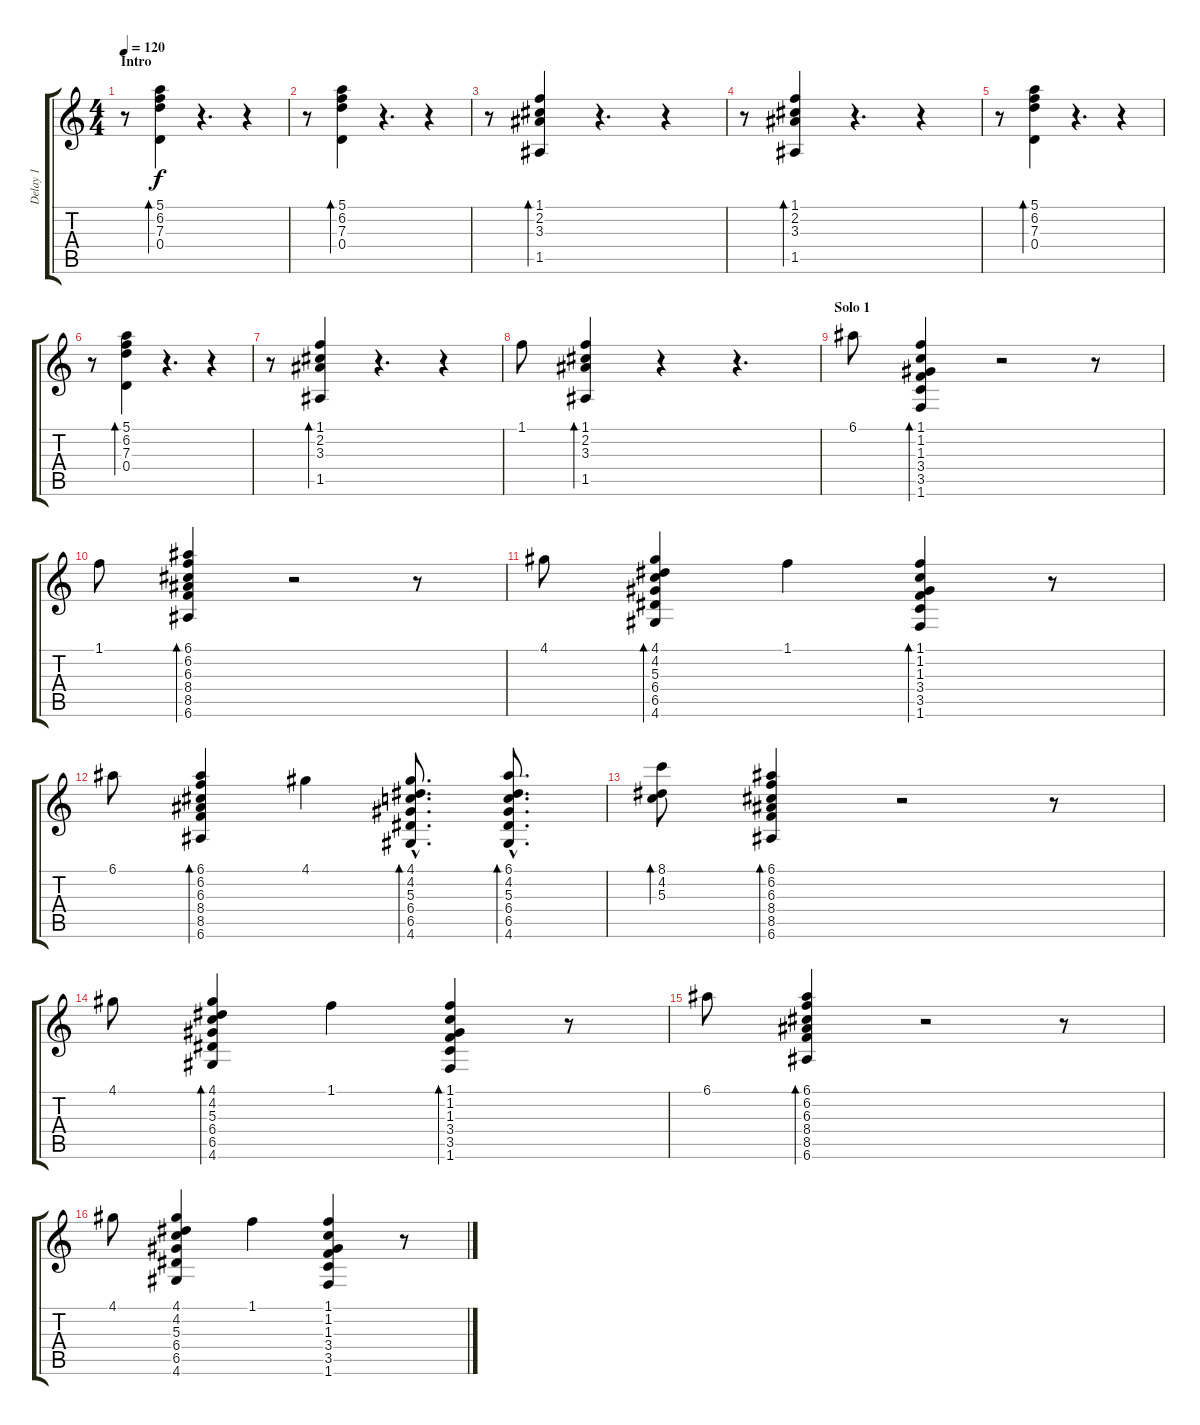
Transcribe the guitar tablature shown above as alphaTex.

\track ("Delay 1" "Delay 1") {instrument acousticguitarsteel}
\staff {score tabs}
\tuning (E4 B3 G3 D3 A2 E2) {hide}
\ts (4 4)
\section ("" "Intro")
\tempo 120
\clef g2
\ks c
r.8{dy f} (5.1 6.2 7.3 0.4).4{bd 120} r.4{d} r.4 |
r.8 (5.1 6.2 7.3 0.4).4{bd 120} r.4{d} r.4 |
r.8 (1.1 2.2 3.3 1.5).4{bd 120} r.4{d} r.4 |
r.8 (1.1 2.2 3.3 1.5).4{bd 120} r.4{d} r.4 |
r.8 (5.1 6.2 7.3 0.4).4{bd 120} r.4{d} r.4 |
r.8 (5.1 6.2 7.3 0.4).4{bd 120} r.4{d} r.4 |
r.8 (1.1 2.2 3.3 1.5).4{bd 120} r.4{d} r.4 |
1.1.8 (1.1 2.2 3.3 1.5).4{bd 120} r.4 r.4{d} |
\section ("" "Solo 1")
6.1.8 (1.1 1.2 1.3 3.4 3.5 1.6).4{bd 120} r.2 r.8 |
1.1.8 (6.1 6.2 6.3 8.4 8.5 6.6).4{bd 120} r.2 r.8 |
4.1.8 (4.1 4.2 5.3 6.4 6.5 4.6).4{bd 120} 1.1.4 (1.1 1.2 1.3 3.4 3.5 1.6).4{bd 120} r.8 |
6.1.8 (6.1 6.2 6.3 8.4 8.5 6.6).4{bd 120} 4.1.4 (4.1{hac} 4.2{hac} 5.3{hac} 6.4{hac} 6.5{hac} 4.6{hac}).8{d bd 120} (6.1{hac} 4.2{hac} 5.3{hac} 6.4{hac} 6.5{hac} 4.6{hac}).8{d bd 120} |
(8.1 4.2 5.3).8{bd 120} (6.1 6.2 6.3 8.4 8.5 6.6).4{bd 120} r.2 r.8 |
4.1.8 (4.1 4.2 5.3 6.4 6.5 4.6).4{bd 120} 1.1.4 (1.1 1.2 1.3 3.4 3.5 1.6).4{bd 120} r.8 |
6.1.8 (6.1 6.2 6.3 8.4 8.5 6.6).4{bd 120} r.2 r.8 |
4.1.8 (4.1 4.2 5.3 6.4 6.5 4.6).4 1.1.4 (1.1 1.2 1.3 3.4 3.5 1.6).4 r.8
